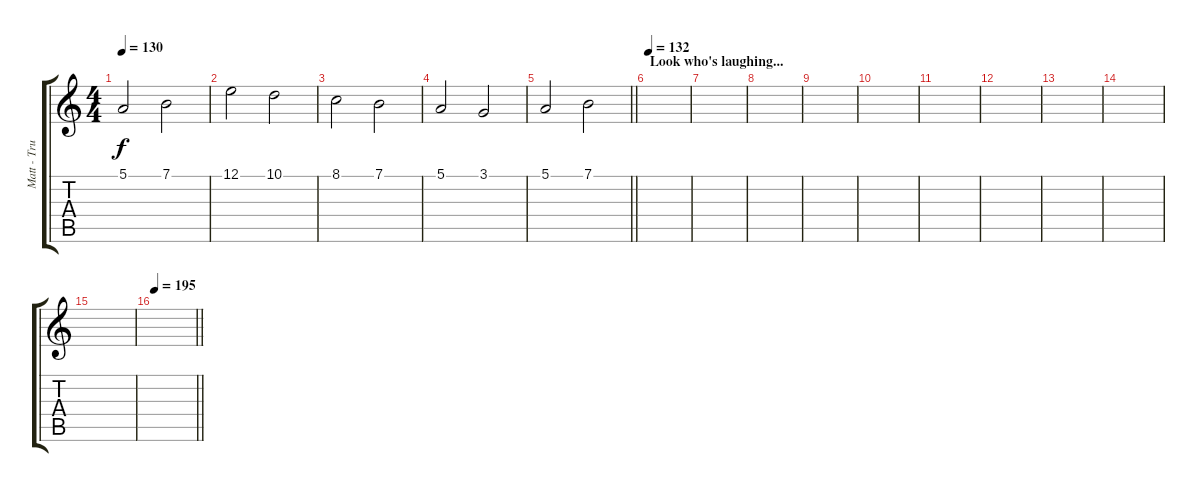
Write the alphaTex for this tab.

\track ("Matt - Trumpet" "Matt - Tru") {instrument trumpet}
\staff {score tabs}
\tuning (E4 B3 G3 D3 A2 E2) {hide}
\ts (4 4)
\tempo 130
\clef g2
\ks c
5.1.2{dy f} 7.1.2 |
12.1.2 10.1.2 |
8.1.2 7.1.2 |
5.1.2 3.1.2 |
\barLineRight lightlight
5.1.2 7.1.2 |
\section ("" "Look who's laughing...")
\tempo 132
|
|
|
|
|
|
|
|
|
|
\tempo 195
\barLineRight lightlight
